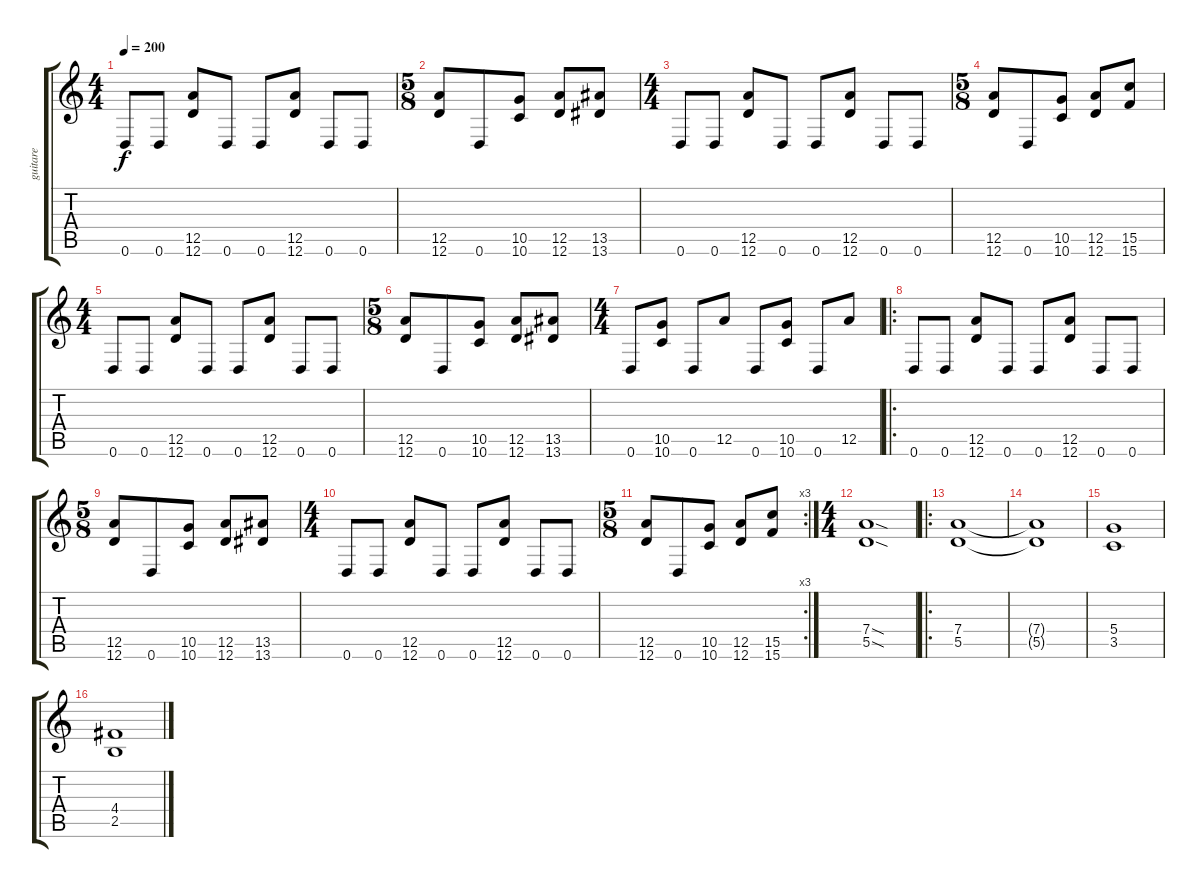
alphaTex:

\track ("guitare" "guitare") {instrument distortionguitar}
\staff {score tabs}
\tuning (E4 B3 G3 D3 A2 D2) {hide}
\ts (4 4)
\tempo 200
\clef g2
\ks c
0.6.8{dy f instrument distortionguitar} 0.6.8 (12.5 12.6).8 0.6.8 0.6.8 (12.5 12.6).8 0.6.8 0.6.8 |
\ts (5 8)
(12.5 12.6).8 0.6.8 (10.5 10.6).8 (12.5 12.6).8 (13.5 13.6).8 |
\ts (4 4)
0.6.8 0.6.8 (12.5 12.6).8 0.6.8 0.6.8 (12.5 12.6).8 0.6.8 0.6.8 |
\ts (5 8)
(12.5 12.6).8 0.6.8 (10.5 10.6).8 (12.5 12.6).8 (15.5 15.6).8 |
\ts (4 4)
0.6.8 0.6.8 (12.5 12.6).8 0.6.8 0.6.8 (12.5 12.6).8 0.6.8 0.6.8 |
\ts (5 8)
(12.5 12.6).8 0.6.8 (10.5 10.6).8 (12.5 12.6).8 (13.5 13.6).8 |
\ts (4 4)
0.6.8 (10.5 10.6).8 0.6.8 12.5.8 0.6.8 (10.5 10.6).8 0.6.8 12.5.8 |
\ro
0.6.8 0.6.8 (12.5 12.6).8 0.6.8 0.6.8 (12.5 12.6).8 0.6.8 0.6.8 |
\ts (5 8)
(12.5 12.6).8 0.6.8 (10.5 10.6).8 (12.5 12.6).8 (13.5 13.6).8 |
\ts (4 4)
0.6.8 0.6.8 (12.5 12.6).8 0.6.8 0.6.8 (12.5 12.6).8 0.6.8 0.6.8 |
\rc 3
\ts (5 8)
(12.5 12.6).8 0.6.8 (10.5 10.6).8 (12.5 12.6).8 (15.5 15.6).8 |
\ts (4 4)
(7.4{sod} 5.5{sod}).1 |
\ro
(7.4 5.5).1 |
(7.4{t} 5.5{t}).1 |
(5.4 3.5).1 |
(4.4 2.5).1
